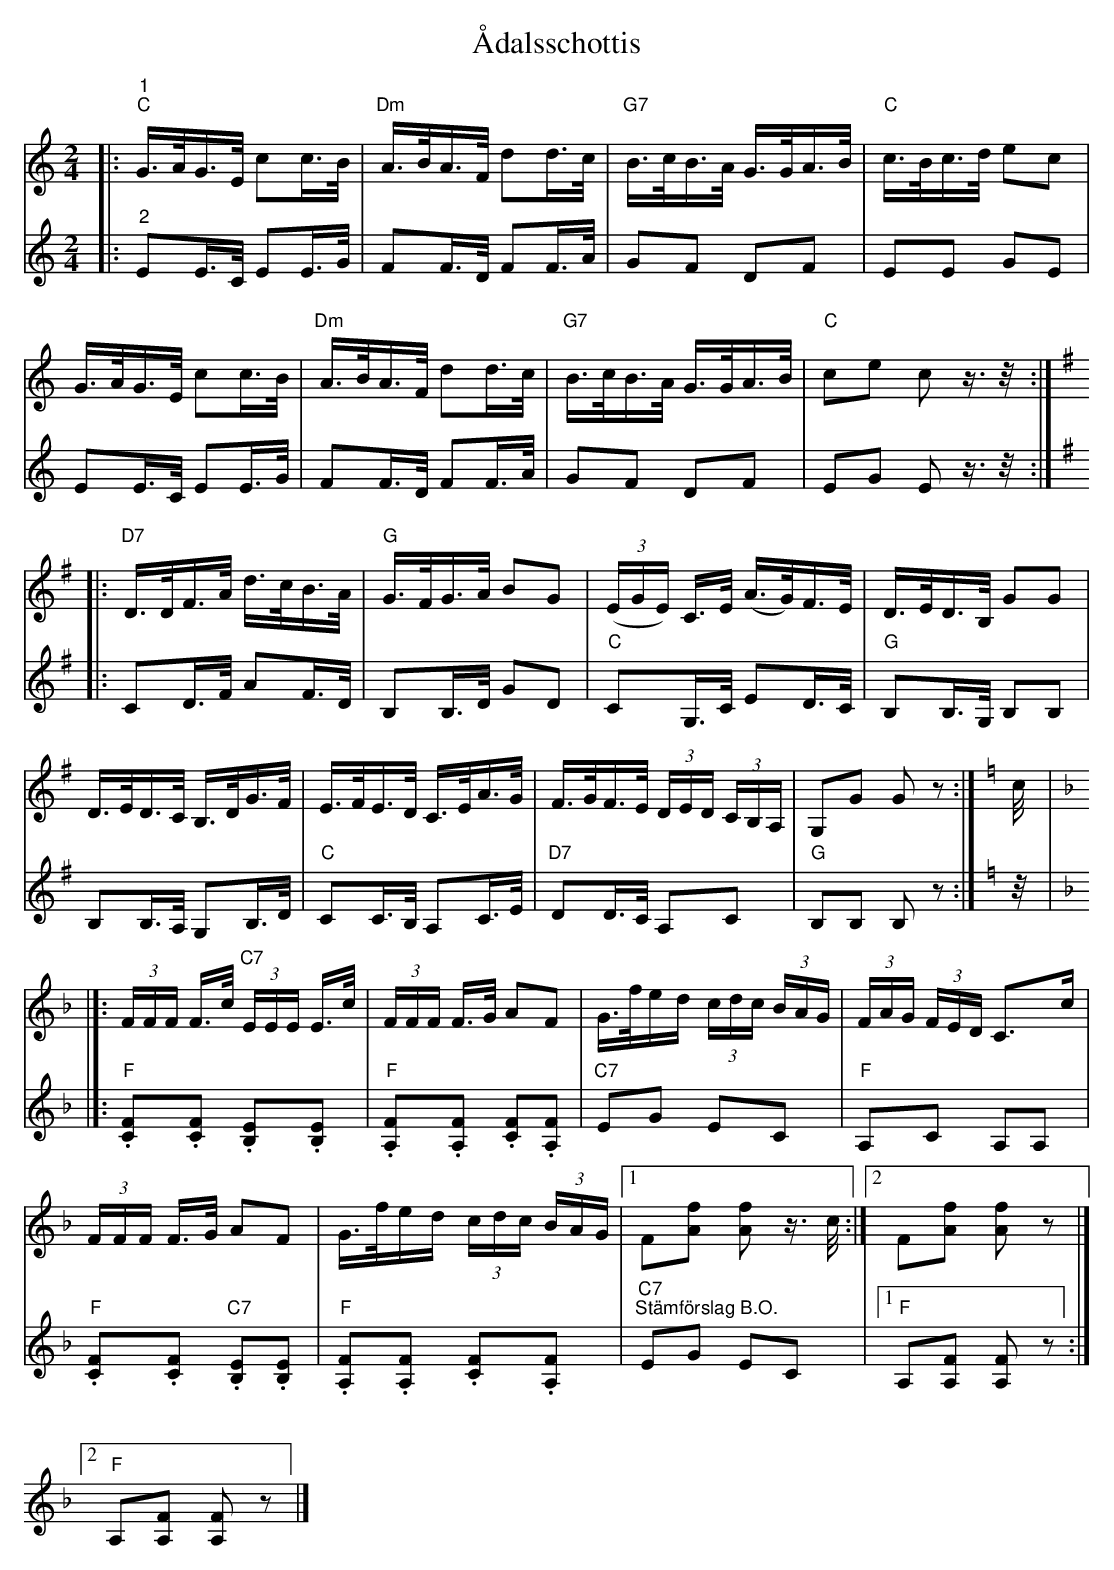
X:1
T:Ådalsschottis
L:1/16
M:2/4
K:C
V:1
|:"^1""C" G>AG>E c2c>B |"Dm" A>BA>F d2d>c |"G7" B>cB>A G>GA>B |"C" c>Bc>d e2c2 |
G>AG>E c2c>B | "Dm" A>BA>F d2d>c |"G7" B>cB>A G>GA>B |"C" c2e2 c2 z3/2 z/ ::
[K:G]"D7" D>DF>A d>cB>A | "G" G>FG>A B2G2 | (3(EGE) C>E (A>G)F>E | D>ED>B, G2G2 |
D>ED>C B,>DG>F | E>FE>D C>EA>G | F>GF>E (3DED (3CB,A, | G,2G2 G2 z2 :|[K:C] c/ |]:
[K:F] (3FFF F>c"C7" (3EEE E>c | (3FFF F>G A2F2 | G>fed (3cdc (3BAG | (3FAG (3FED C2>c2 |
(3FFF F>G A2F2 | G>fed (3cdc (3BAG |1 F2[Af]2 [Af]2 z3/2 c/ :|2 F2[Af]2 [Af]2 z2 |]
V:2
|:"^2" E2E>C E2E>G | F2F>D F2F>A | G2F2 D2F2 | E2E2 G2E2 |
E2E>C E2E>G | F2F>D F2F>A | G2F2 D2F2 | E2G2 E2 z3/2 z/ ::
[K:G] C2D>F A2F>D | B,2B,>D G2D2 |"C" C2G,>C E2D>C |"G" B,2B,>G, B,2B,2 |
B,2B,>A, G,2B,>D |"C" C2C>B, A,2C>E |"D7" D2D>C A,2C2 |"G" B,2B,2 B,2 z2 :|[K:C] z/ |]:
[K:F]"F" .[CF]2.[CF]2 .[B,E]2.[B,E]2 |"F" .[A,F]2.[A,F]2 .[CF]2.[A,F]2 |"C7" E2G2 E2C2 | "F" A,2C2 A,2A,2 |
"F".[CF]2.[CF]2 "C7" .[B,E]2.[B,E]2 |"F" .[A,F]2.[A,F]2 .[CF]2.[A,F]2 | "C7""^Stämförslag B.O." E2G2 E2C2 |1 "F" A,2[A,F]2 [A,F]2 z2 :|2 "F" A,2[A,F]2 [A,F]2 z2 |]
